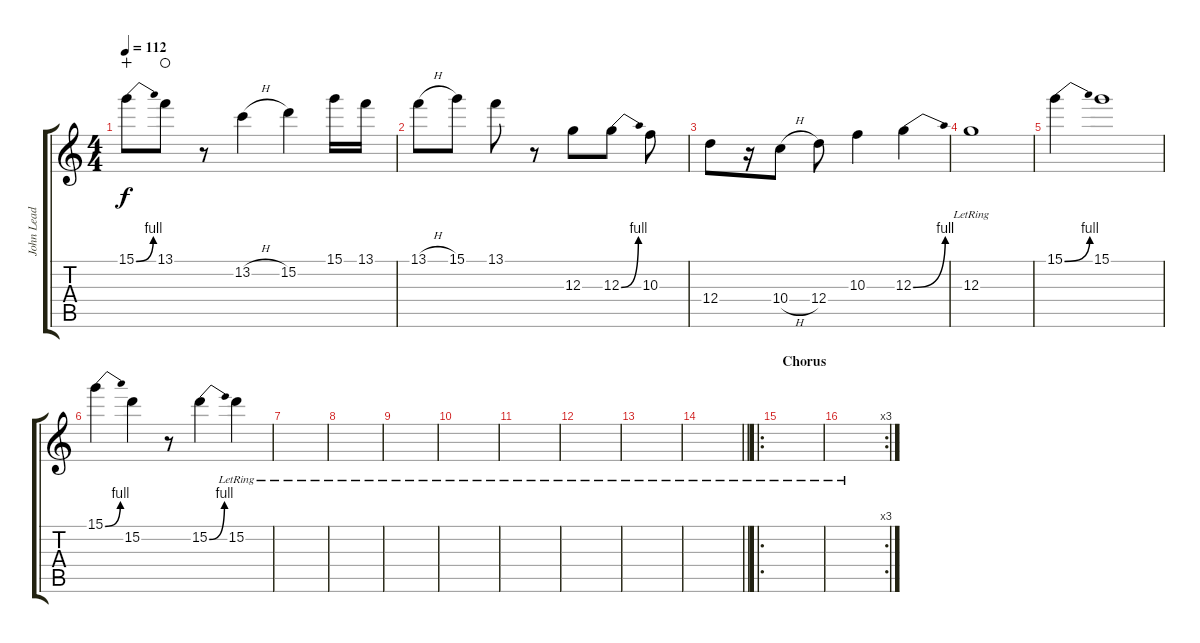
\track ("John Lead Guitar" "John Lead ") {instrument distortionguitar}
\staff {score tabs}
\tuning (E4 B3 G3 D3 A2 E2) {hide}
\ts (4 4)
\tempo 112
\clef g2
\ks c
15.1{be (bend 0 0 60 4)}.8{dy f wahc} 13.1.8{waho} r.8 13.2{h}.4 15.2.4 15.1.16 13.1.16 |
13.1{h}.8 15.1.8 13.1.8 r.8 12.3.8 12.3{be (bend 0 0 60 4)}.8 10.3.8 |
12.4.8 r.16 10.4{h}.8 12.4.8 10.3.4 12.3{be (bend 0 0 60 4)}.4 |
12.3{lr}.1 |
15.1{be (bend 0 0 60 4)}.4 15.1.1 |
15.1{be (bend 0 0 60 4)}.4 15.2.4 r.8 15.2{be (bend 0 0 60 4)}.4 15.2{lr}.4 |
|
|
|
|
|
|
|
\barLineRight lightlight
|
\ro
\section ("" "Chorus")
|
\rc 3
